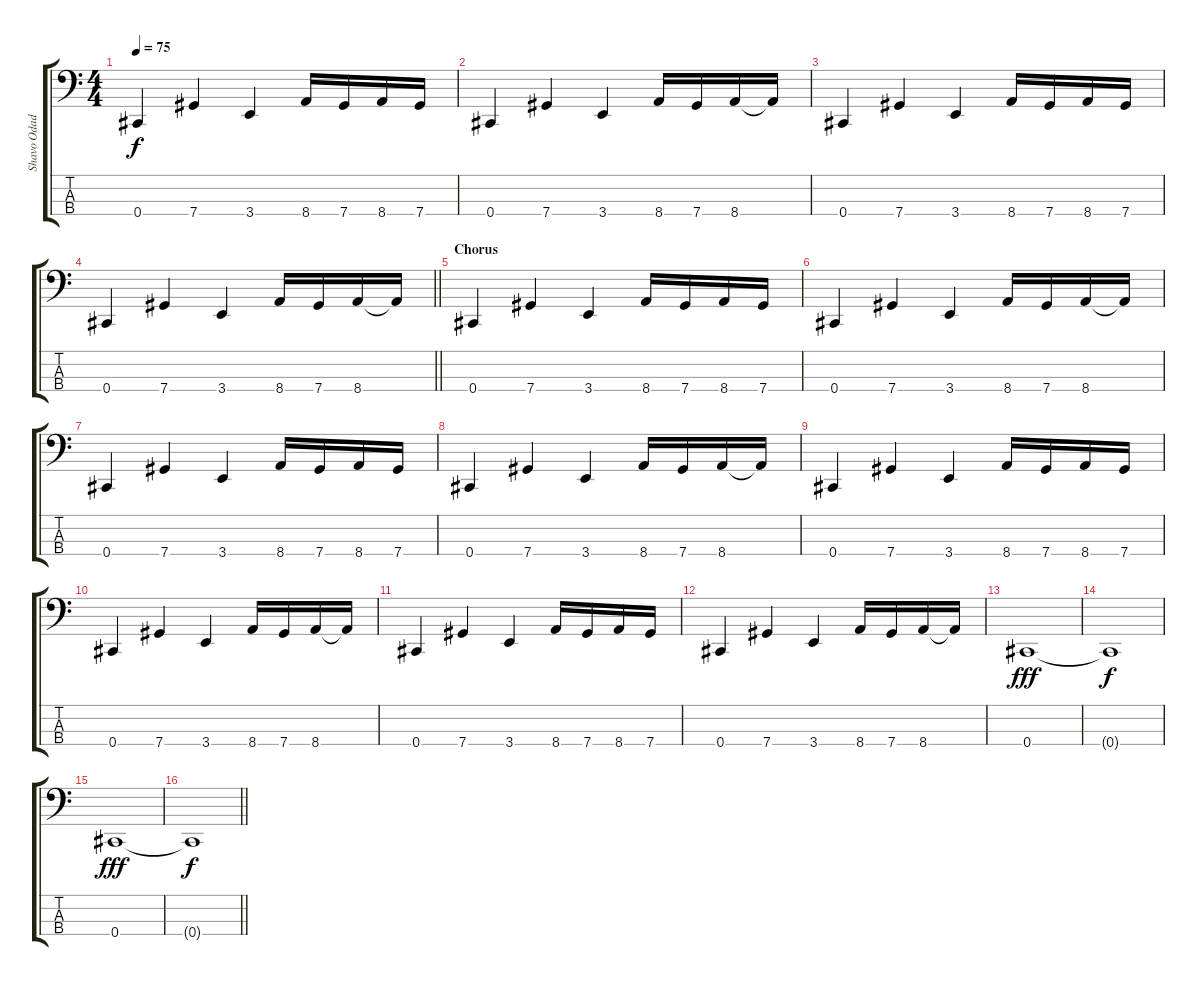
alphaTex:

\track ("Shavo Odadjian" "Shavo Odad") {instrument electricbassfinger}
\staff {score tabs}
\tuning (Gb2 Db2 Ab1 Db1) {hide}
\ts (4 4)
\tempo 75
\clef f4
\ks c
0.4.4{dy f} 7.4.4 3.4.4 8.4.16 7.4.16 8.4.16 7.4.16 |
0.4.4 7.4.4 3.4.4 8.4.16 7.4.16 8.4.16 8.4{t}.16 |
0.4.4 7.4.4 3.4.4 8.4.16 7.4.16 8.4.16 7.4.16 |
\barLineRight lightlight
0.4.4 7.4.4 3.4.4 8.4.16 7.4.16 8.4.16 8.4{t}.16 |
\section ("" "Chorus")
0.4.4 7.4.4 3.4.4 8.4.16 7.4.16 8.4.16 7.4.16 |
0.4.4 7.4.4 3.4.4 8.4.16 7.4.16 8.4.16 8.4{t}.16 |
0.4.4 7.4.4 3.4.4 8.4.16 7.4.16 8.4.16 7.4.16 |
0.4.4 7.4.4 3.4.4 8.4.16 7.4.16 8.4.16 8.4{t}.16 |
0.4.4 7.4.4 3.4.4 8.4.16 7.4.16 8.4.16 7.4.16 |
0.4.4 7.4.4 3.4.4 8.4.16 7.4.16 8.4.16 8.4{t}.16 |
0.4.4 7.4.4 3.4.4 8.4.16 7.4.16 8.4.16 7.4.16 |
0.4.4 7.4.4 3.4.4 8.4.16 7.4.16 8.4.16 8.4{t}.16 |
0.4.1{dy fff volume 16} |
0.4{t}.1{dy f} |
0.4.1{dy fff} |
\barLineRight lightlight
0.4{t}.1{dy f}
